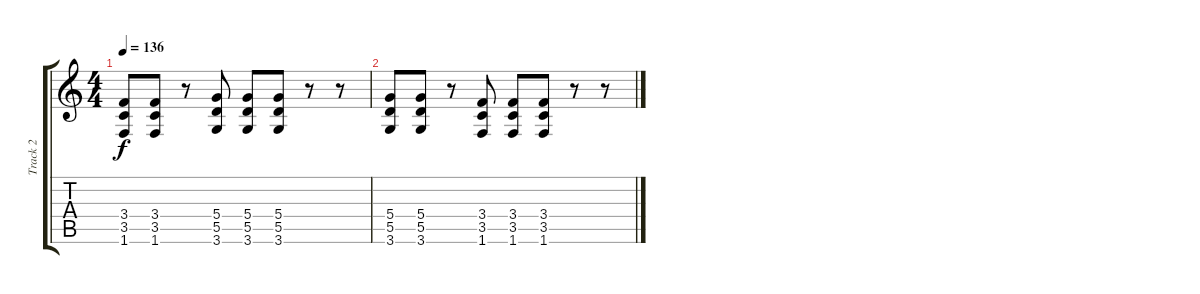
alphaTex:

\track ("Track 2" "Track 2") {instrument distortionguitar}
\staff {score tabs}
\tuning (E4 B3 G3 D3 A2 E2) {hide}
\ts (4 4)
\tempo 136
\clef g2
\ks c
(3.4 3.5 1.6).8{dy f} (3.4 3.5 1.6).8 r.8 (5.4 5.5 3.6).8 (5.4 5.5 3.6).8 (5.4 5.5 3.6).8 r.8 r.8 |
(5.4 5.5 3.6).8 (5.4 5.5 3.6).8 r.8 (3.4 3.5 1.6).8 (3.4 3.5 1.6).8 (3.4 3.5 1.6).8 r.8 r.8
